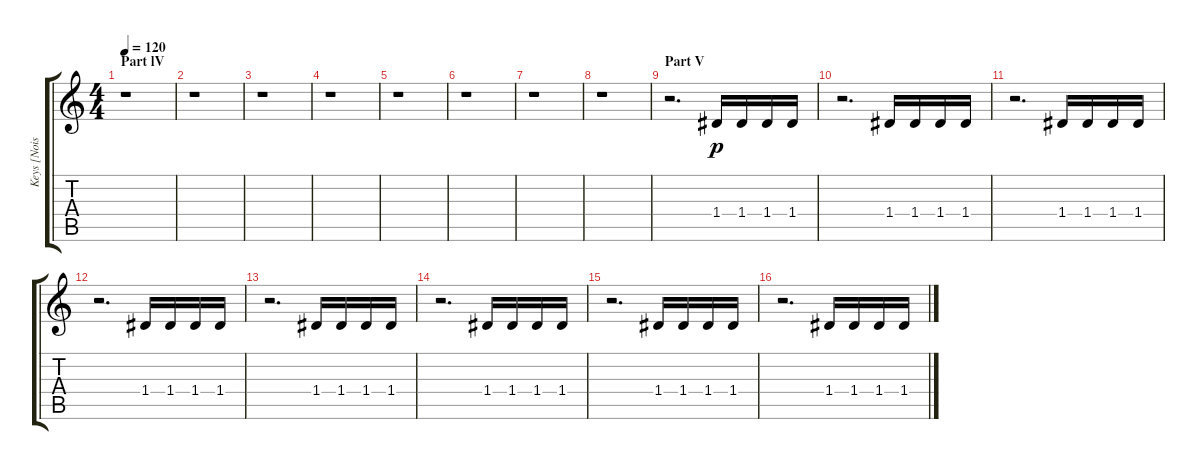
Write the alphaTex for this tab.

\track ("Keys [Noise]" "Keys [Nois") {instrument acousticguitarnylon}
\staff {score tabs}
\tuning (E4 B3 G3 D3 A2 E2) {hide}
\ts (4 4)
\section ("" "Part lV")
\tempo 120
\clef g2
\ks c
r.1{dy p} |
r.1 |
r.1 |
r.1 |
r.1 |
r.1 |
r.1 |
r.1 |
\section ("" "Part V")
r.2{d} 1.4.16 1.4.16 1.4.16 1.4.16 |
r.2{d} 1.4.16 1.4.16 1.4.16 1.4.16 |
r.2{d} 1.4.16 1.4.16 1.4.16 1.4.16 |
r.2{d} 1.4.16 1.4.16 1.4.16 1.4.16 |
r.2{d} 1.4.16 1.4.16 1.4.16 1.4.16 |
r.2{d} 1.4.16 1.4.16 1.4.16 1.4.16 |
r.2{d} 1.4.16 1.4.16 1.4.16 1.4.16 |
r.2{d} 1.4.16 1.4.16 1.4.16 1.4.16
